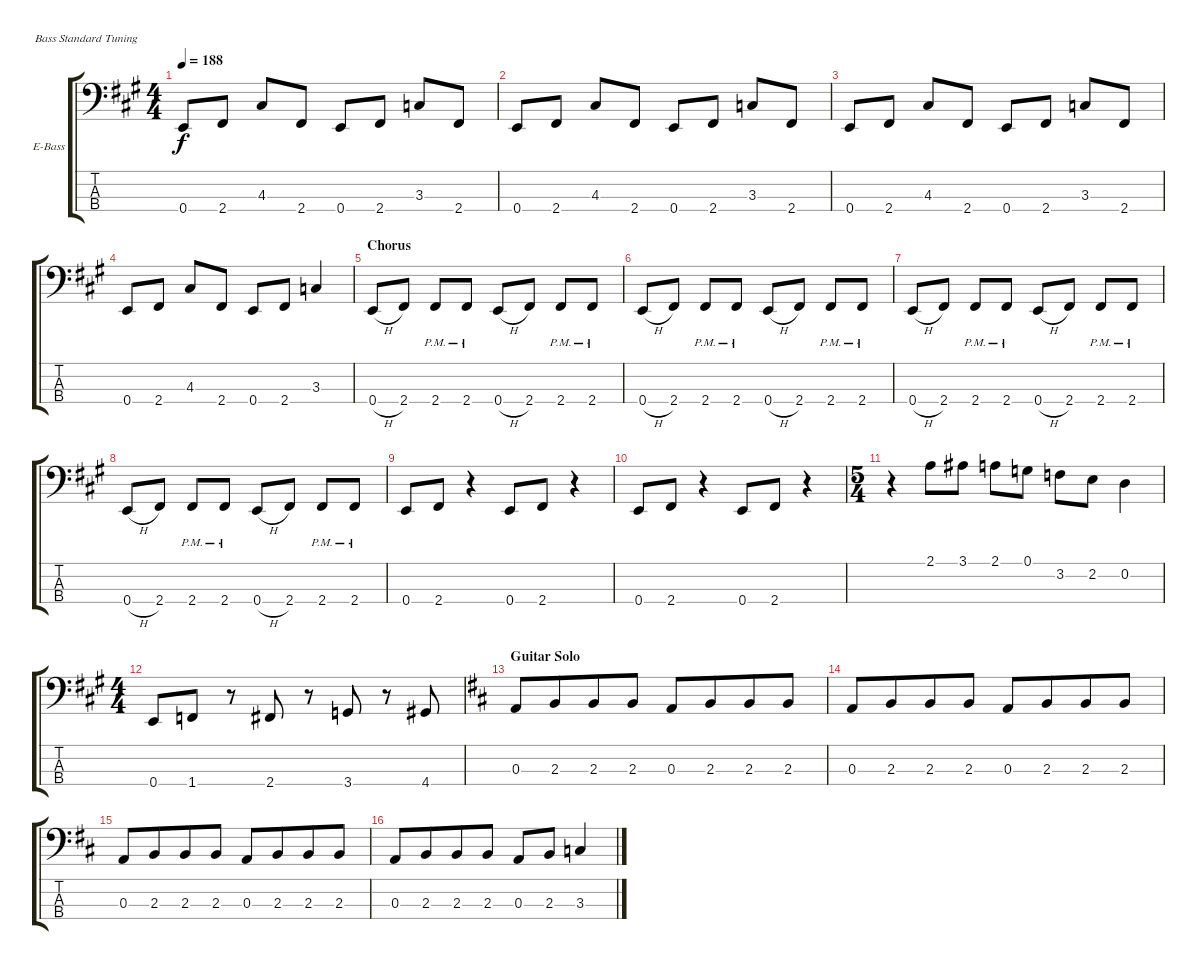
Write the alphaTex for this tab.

\defaultSystemsLayout 4
\bracketExtendMode groupsimilarinstruments
\firstSystemTrackNameOrientation horizontal
\otherSystemsTrackNameOrientation horizontal
\track ("Jason" "E-Bass") {instrument electricbassfinger}
\staff {score tabs}
\tuning (G2 D2 A1 E1)
\ts (4 4)
\tempo 188
\clef f4
\ks f#minor
0.4.8{dy f} 2.4.8 4.3.8 2.4.8 0.4.8 2.4.8 3.3.8 2.4.8 |
0.4.8 2.4.8 4.3.8 2.4.8 0.4.8 2.4.8 3.3.8 2.4.8 |
0.4.8 2.4.8 4.3.8 2.4.8 0.4.8 2.4.8 3.3.8 2.4.8 |
0.4.8 2.4.8 4.3.8 2.4.8 0.4.8 2.4.8 3.3.4 |
\section ("" "Chorus")
0.4{h}.8 2.4.8 2.4{pm}.8 2.4{pm}.8 0.4{h}.8 2.4.8 2.4{pm}.8 2.4{pm}.8 |
0.4{h}.8 2.4.8 2.4{pm}.8 2.4{pm}.8 0.4{h}.8 2.4.8 2.4{pm}.8 2.4{pm}.8 |
0.4{h}.8 2.4.8 2.4{pm}.8 2.4{pm}.8 0.4{h}.8 2.4.8 2.4{pm}.8 2.4{pm}.8 |
0.4{h}.8 2.4.8 2.4{pm}.8 2.4{pm}.8 0.4{h}.8 2.4.8 2.4{pm}.8 2.4{pm}.8 |
0.4.8 2.4.8 r.4 0.4.8 2.4.8 r.4 |
0.4.8 2.4.8 r.4 0.4.8 2.4.8 r.4 |
\ts (5 4)
r.4 2.1.8 3.1.8 2.1.8 0.1.8 3.2.8 2.2.8 0.2.4 |
\ts (4 4)
\beaming (8 2 2 2 2)
0.4.8 1.4.8 r.8 2.4.8 r.8 3.4.8 r.8 4.4.8 |
\beaming (8 4 4)
\section ("" "Guitar Solo")
\ks bminor
0.3.8 2.3.8 2.3.8 2.3.8 0.3.8 2.3.8 2.3.8 2.3.8 |
0.3.8 2.3.8 2.3.8 2.3.8 0.3.8 2.3.8 2.3.8 2.3.8 |
0.3.8 2.3.8 2.3.8 2.3.8 0.3.8 2.3.8 2.3.8 2.3.8 |
0.3.8 2.3.8 2.3.8 2.3.8 0.3.8 2.3.8 3.3.4
